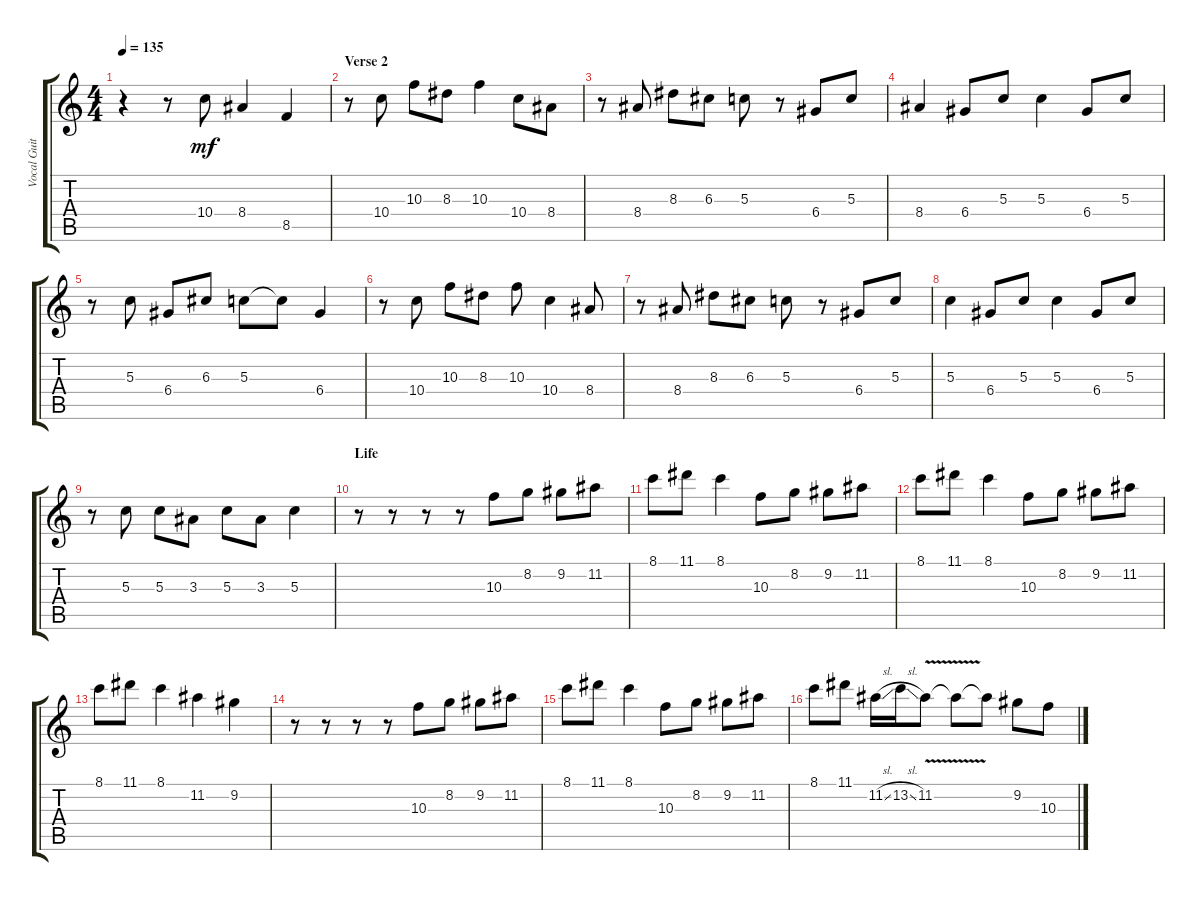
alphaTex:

\track ("Vocal Guitar" "Vocal Guit") {instrument acousticguitarsteel}
\staff {score tabs}
\tuning (E4 B3 G3 D3 A2 E2) {hide}
\ts (4 4)
\tempo 135
\clef g2
\ks c
r.4{dy mf} r.8 10.4.8 8.4.4 8.5.4 |
\section ("" "Verse 2")
r.8 10.4.8 10.3.8 8.3.8 10.3.4 10.4.8 8.4.8 |
r.8 8.4.8 8.3.8 6.3.8 5.3.8 r.8 6.4.8 5.3.8 |
8.4.4 6.4.8 5.3.8 5.3.4 6.4.8 5.3.8 |
r.8 5.3.8 6.4.8 6.3.8 5.3.8 5.3{t}.8 6.4.4 |
r.8 10.4.8 10.3.8 8.3.8 10.3.8 10.4.4 8.4.8 |
r.8 8.4.8 8.3.8 6.3.8 5.3.8 r.8 6.4.8 5.3.8 |
5.3.4 6.4.8 5.3.8 5.3.4 6.4.8 5.3.8 |
r.8 5.3.8 5.3.8 3.3.8 5.3.8 3.3.8 5.3.4 |
\section ("" "Life")
r.8 r.8 r.8 r.8 10.3.8 8.2.8 9.2.8 11.2.8 |
8.1.8 11.1.8 8.1.4 10.3.8 8.2.8 9.2.8 11.2.8 |
8.1.8 11.1.8 8.1.4 10.3.8 8.2.8 9.2.8 11.2.8 |
8.1.8 11.1.8 8.1.4 11.2.4 9.2.4 |
r.8 r.8 r.8 r.8 10.3.8 8.2.8 9.2.8 11.2.8 |
8.1.8 11.1.8 8.1.4 10.3.8 8.2.8 9.2.8 11.2.8 |
8.1.8 11.1.8 11.2{sl}.16 13.2{sl}.16 11.2{v}.8 11.2{t}.8 11.2{t}.8 9.2.8 10.3.8
